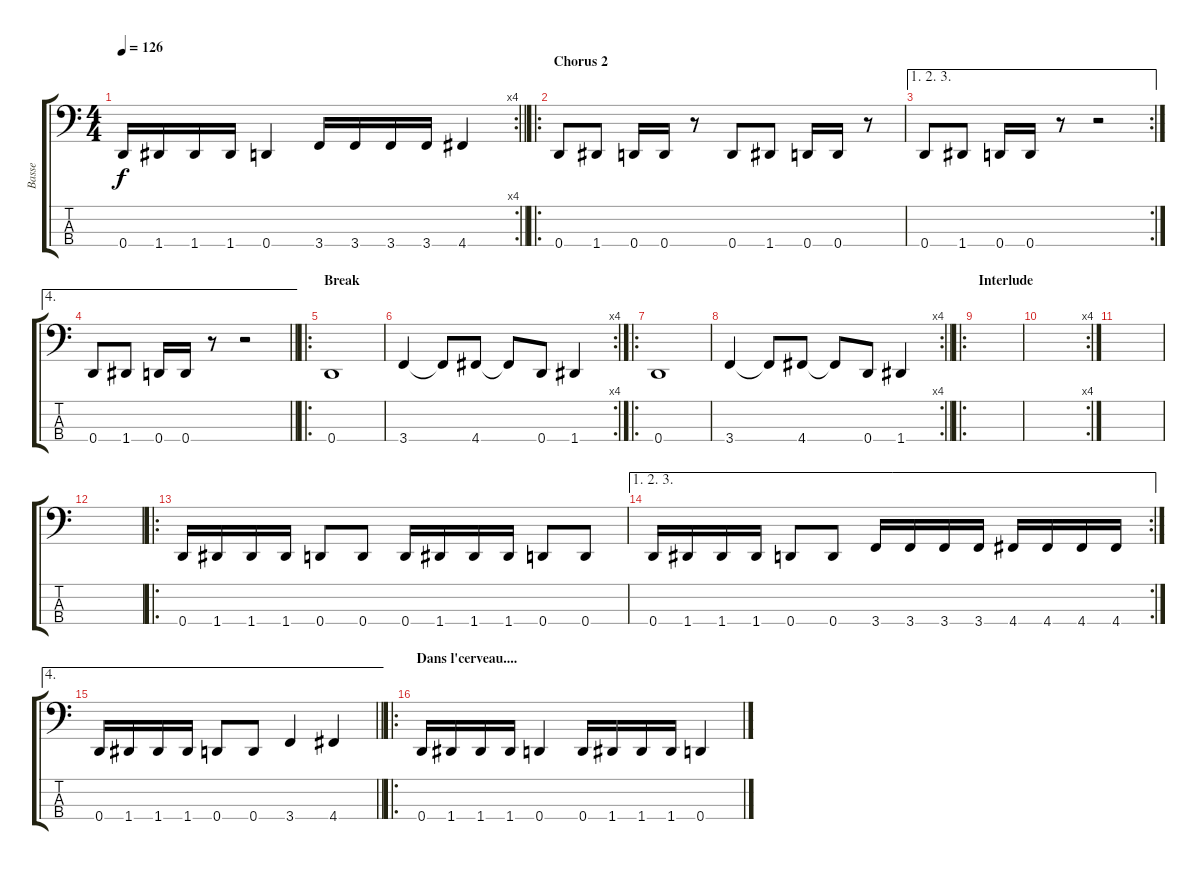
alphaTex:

\track ("Basse" "Basse") {instrument electricbasspick}
\staff {score tabs}
\tuning (G2 D2 A1 D1) {hide}
\rc 4
\ts (4 4)
\tempo 126
\clef f4
\barLineRight lightlight
\ks c
0.4.16{dy f} 1.4.16 1.4.16 1.4.16 0.4.4 3.4.16 3.4.16 3.4.16 3.4.16 4.4.4 |
\ro
\section ("" "Chorus 2")
0.4.8 1.4.8 0.4.16 0.4.16 r.8 0.4.8 1.4.8 0.4.16 0.4.16 r.8 |
\ae (1 2 3)
\rc 2
0.4.8 1.4.8 0.4.16 0.4.16 r.8 r.2 |
\ae 4
\barLineRight lightlight
0.4.8 1.4.8 0.4.16 0.4.16 r.8 r.2 |
\ro
\section ("" "Break")
0.4.1 |
\rc 4
3.4.4 3.4{t}.8 4.4.8 4.4{t}.8 0.4.8 1.4.4 |
\ro
0.4.1 |
\rc 4
\barLineRight lightlight
3.4.4 3.4{t}.8 4.4.8 4.4{t}.8 0.4.8 1.4.4 |
\ro
\section ("" "Interlude")
|
\rc 4
|
|
|
\ro
0.4.16 1.4.16 1.4.16 1.4.16 0.4.8 0.4.8 0.4.16 1.4.16 1.4.16 1.4.16 0.4.8 0.4.8 |
\ae (1 2 3)
\rc 2
0.4.16 1.4.16 1.4.16 1.4.16 0.4.8 0.4.8 3.4.16 3.4.16 3.4.16 3.4.16 4.4.16 4.4.16 4.4.16 4.4.16 |
\ae 4
\barLineRight lightlight
0.4.16 1.4.16 1.4.16 1.4.16 0.4.8 0.4.8 3.4.4 4.4.4 |
\ro
\section ("" "Dans l'cerveau....")
0.4.16 1.4.16 1.4.16 1.4.16 0.4.4 0.4.16 1.4.16 1.4.16 1.4.16 0.4.4
